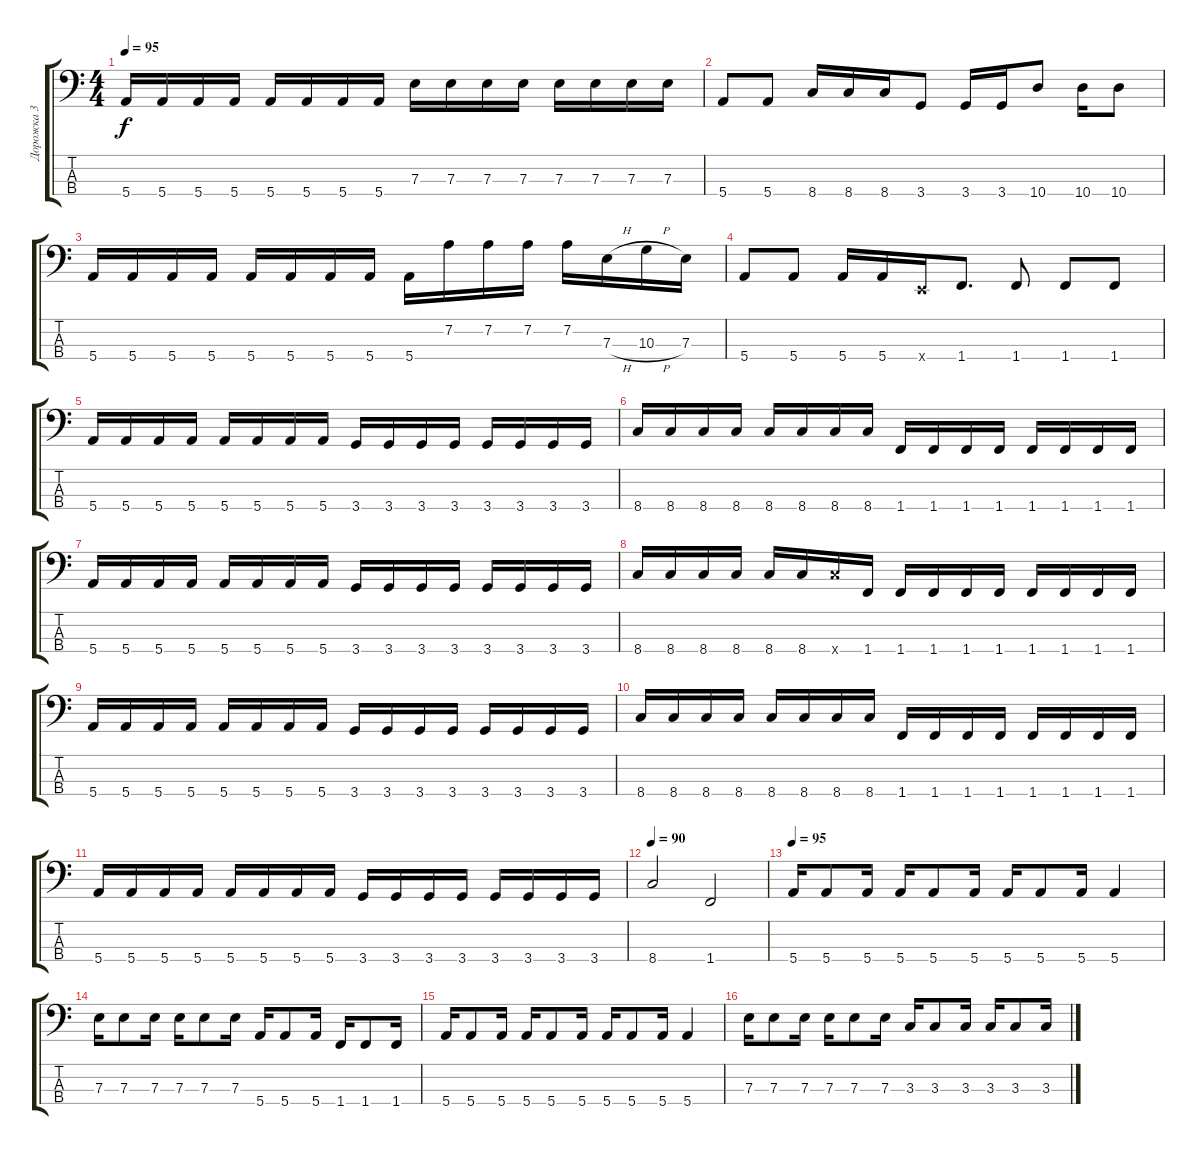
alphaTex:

\track ("Дорожка 3" "Дорожка 3") {instrument electricbassfinger}
\staff {score tabs}
\tuning (G2 D2 A1 E1) {hide}
\ts (4 4)
\tempo 95
\clef f4
\ks c
5.4.16{dy f} 5.4.16 5.4.16 5.4.16 5.4.16 5.4.16 5.4.16 5.4.16 7.3.16 7.3.16 7.3.16 7.3.16 7.3.16 7.3.16 7.3.16 7.3.16 |
5.4.8 5.4.8 8.4.16 8.4.16 8.4.16 3.4.8 3.4.16 3.4.16 10.4.8 10.4.16 10.4.8 |
5.4.16 5.4.16 5.4.16 5.4.16 5.4.16 5.4.16 5.4.16 5.4.16 5.4.16 7.2.16 7.2.16 7.2.16 7.2.16 7.3{h}.16 10.3{h}.16 7.3.16 |
5.4.8 5.4.8 5.4.16 5.4.16 0.4{x}.16 1.4.8{d} 1.4.8 1.4.8 1.4.8 |
5.4.16 5.4.16 5.4.16 5.4.16 5.4.16 5.4.16 5.4.16 5.4.16 3.4.16 3.4.16 3.4.16 3.4.16 3.4.16 3.4.16 3.4.16 3.4.16 |
8.4.16 8.4.16 8.4.16 8.4.16 8.4.16 8.4.16 8.4.16 8.4.16 1.4.16 1.4.16 1.4.16 1.4.16 1.4.16 1.4.16 1.4.16 1.4.16 |
5.4.16 5.4.16 5.4.16 5.4.16 5.4.16 5.4.16 5.4.16 5.4.16 3.4.16 3.4.16 3.4.16 3.4.16 3.4.16 3.4.16 3.4.16 3.4.16 |
8.4.16 8.4.16 8.4.16 8.4.16 8.4.16 8.4.16 8.4{x}.16 1.4.16 1.4.16 1.4.16 1.4.16 1.4.16 1.4.16 1.4.16 1.4.16 1.4.16 |
5.4.16 5.4.16 5.4.16 5.4.16 5.4.16 5.4.16 5.4.16 5.4.16 3.4.16 3.4.16 3.4.16 3.4.16 3.4.16 3.4.16 3.4.16 3.4.16 |
8.4.16 8.4.16 8.4.16 8.4.16 8.4.16 8.4.16 8.4.16 8.4.16 1.4.16 1.4.16 1.4.16 1.4.16 1.4.16 1.4.16 1.4.16 1.4.16 |
5.4.16 5.4.16 5.4.16 5.4.16 5.4.16 5.4.16 5.4.16 5.4.16 3.4.16 3.4.16 3.4.16 3.4.16 3.4.16 3.4.16 3.4.16 3.4.16 |
\tempo 90
8.4.2 1.4.2 |
\tempo 95
5.4.16 5.4.8 5.4.16 5.4.16 5.4.8 5.4.16 5.4.16 5.4.8 5.4.16 5.4.4 |
7.3.16 7.3.8 7.3.16 7.3.16 7.3.8 7.3.16 5.4.16 5.4.8 5.4.16 1.4.16 1.4.8 1.4.16 |
5.4.16 5.4.8 5.4.16 5.4.16 5.4.8 5.4.16 5.4.16 5.4.8 5.4.16 5.4.4 |
7.3.16 7.3.8 7.3.16 7.3.16 7.3.8 7.3.16 3.3.16 3.3.8 3.3.16 3.3.16 3.3.8 3.3.16
